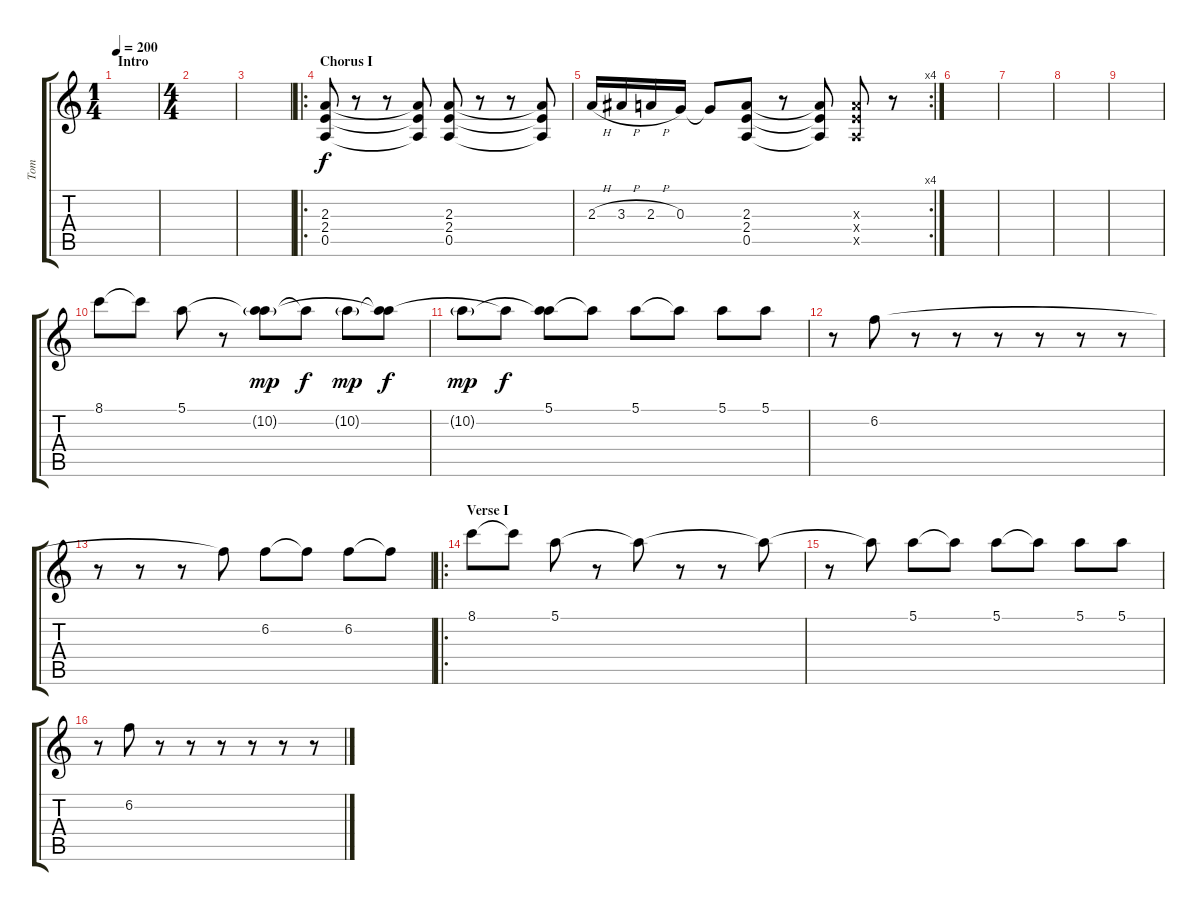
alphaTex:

\track ("Tom" "Tom") {instrument distortionguitar}
\staff {score tabs}
\tuning (E4 B3 G3 D3 A2 E2) {hide}
\ts (1 4)
\section ("" "Intro")
\tempo 200
\clef g2
\ks c
|
\ts (4 4)
|
|
\ro
\section ("" "Chorus I")
(2.3 2.4 0.5).8 r.8 r.8 (2.3{t} 2.4{t} 0.5{t}).8 (2.3 2.4 0.5).8 r.8 r.8 (2.3{t} 2.4{t} 0.5{t}).8 |
\rc 4
2.3{h}.16 3.3{h}.16 2.3{h}.16 0.3.16 0.3{t}.8 (2.3 2.4 0.5).8 r.8 (2.3{t} 2.4{t} 0.5{t}).8 (2.3{x} 2.4{x} 0.5{x}).8 r.8 |
|
|
|
|
8.1.8{volume 14 instrument overdrivenguitar} 8.1{t}.8 5.1.8 r.8 (5.1{t} 10.2{g}).8{dy mp} 10.2{t}.8{dy f} 10.2{g}.8{dy mp} (5.1{t} 10.2{t}).8{dy f} |
10.2{g}.8{dy mp} 5.1{t}.8{dy f} (5.1 10.2{t}).8 5.1{t}.8 5.1.8 5.1{t}.8 5.1.8 5.1.8 |
r.8 6.2.8 r.8 r.8 r.8 r.8 r.8 r.8 |
r.8 r.8 r.8 6.2{t}.8 6.2.8 6.2{t}.8 6.2.8 6.2{t}.8 |
\ro
\section ("" "Verse I")
8.1.8 8.1{t}.8 5.1.8 r.8 5.1{t}.8 r.8 r.8 5.1{t}.8 |
r.8 5.1{t}.8 5.1.8 5.1{t}.8 5.1.8 5.1{t}.8 5.1.8 5.1.8 |
r.8 6.2.8 r.8 r.8 r.8 r.8 r.8 r.8
